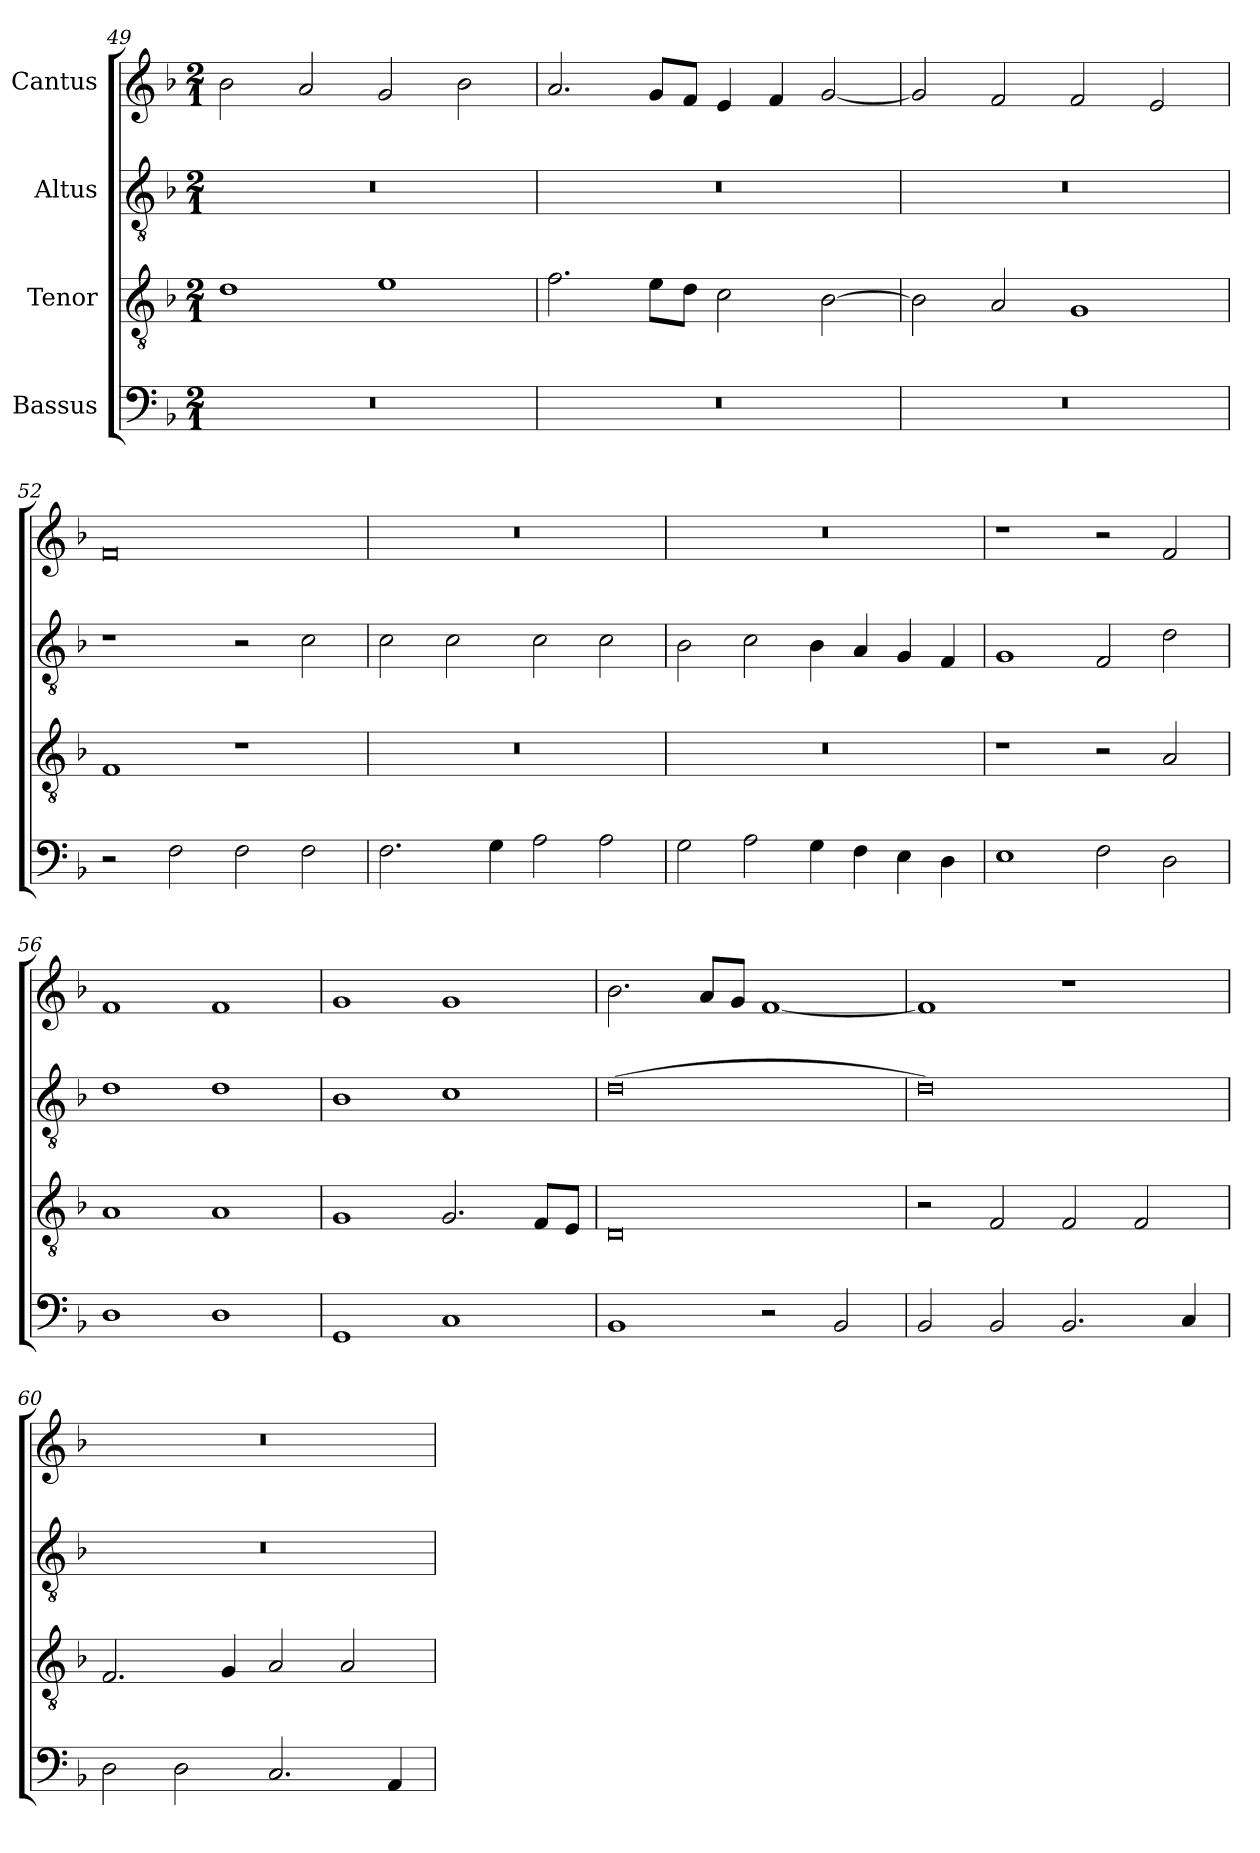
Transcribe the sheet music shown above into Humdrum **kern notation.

**kern	**kern	**kern	**kern
*part4	*part3	*part2	*part1
*staff4	*staff3	*staff2	*staff1
*I"Bassus	*I"Tenor	*I"Altus	*I"Cantus
*clefF4	*clefGv2	*clefGv2	*clefG2
*	*ITrd7c12	*ITrd7c12	*
*k[b-]	*k[b-]	*k[b-]	*k[b-]
*F:	*F:	*F:	*F:
*M2/1	*M2/1	*M2/1	*M2/1
=49	=49	=49	=49
!LO:N:vis=1	!	!LO:N:vis=1	!
0r	1Di	0r	2b-i\
.	.	.	2ai/
.	1Ei	.	2gi/
.	.	.	2b-i\
=50	=50	=50	=50
!LO:N:vis=1	!	!LO:N:vis=1	!
0r	2.Fi\	0r	2.ai/
.	8Ei\L	.	8gi/L
.	8Di\J	.	8fi/J
.	2Ci\	.	4ei/
.	.	.	4fi/
.	[>2BB-i\	.	[<2gi/
=51	=51	=51	=51
!LO:N:vis=1	!	!LO:N:vis=1	!
0r	2BB-i\]	0r	2gi/]
.	2AAi/	.	2fi/
.	1GGi	.	2fi/
.	.	.	2ei/
!!LO:LB:g=z
=52	=52	=52	=52
2r	1FFi	1r	0fi
2Fi\	.	.	.
2Fi\	1r	2r	.
2Fi\	.	2Ci\	.
=53	=53	=53	=53
!	!LO:N:vis=1	!	!LO:N:vis=1
2.Fi\	0r	2Ci\	0r
.	.	2Ci\	.
4Gi\	.	.	.
2Ai\	.	2Ci\	.
2Ai\	.	2Ci\	.
=54	=54	=54	=54
!	!LO:N:vis=1	!	!LO:N:vis=1
2Gi\	0r	2BB-i\	0r
2Ai\	.	2Ci\	.
4Gi\	.	4BB-i\	.
4Fi\	.	4AAi/	.
4Ei\	.	4GGi/	.
4Di\	.	4FFi/	.
=55	=55	=55	=55
1Ei	1r	1GGi	1r
2Fi\	2r	2FFi/	2r
2Di\	2AAi/	2Di\	2fi/
=56	=56	=56	=56
1Di	1AAi	1Di	1fi
1Di	1AAi	1Di	1fi
=57	=57	=57	=57
1GGi	1GGi	1BB-i	1gi
1Ci	2.GGi/	1Ci	1gi
.	8FFi/L	.	.
.	8EEi/J	.	.
!!LO:PB:g=z
=58	=58	=58	=58
1BB-i	0DDi	(0Di	2.b-i\
.	.	.	8ai/L
.	.	.	8gi/J
2r	.	.	[<1fi
2BB-i/	.	.	.
=59	=59	=59	=59
2BB-i/	2r	0Di)	1fi]
2BB-i/	2FFi/	.	.
2.BB-i/	2FFi/	.	1r
.	2FFi/	.	.
4Ci/	.	.	.
=60	=60	=60	=60
!	!	!LO:N:vis=1	!LO:N:vis=1
2Di\	2.FFi/	0r	0r
2Di\	.	.	.
.	4GGi/	.	.
2.Ci/	2AAi/	.	.
.	2AAi/	.	.
4AAi/	.	.	.
=	=	=	=
*-	*-	*-	*-
